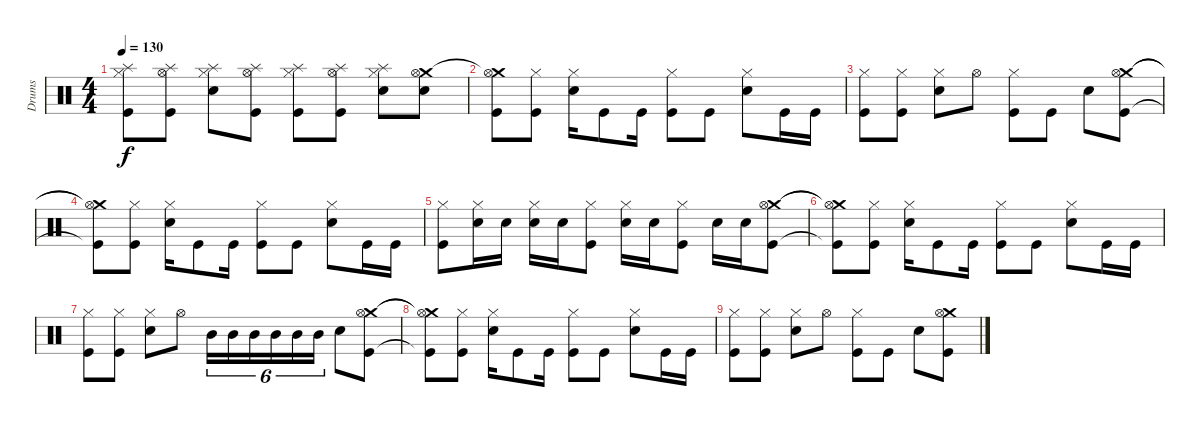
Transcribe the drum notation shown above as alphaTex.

\track ("Drums" "Drums") {instrument percussion}
\staff {score}
\articulation defaults
\ts (4 4)
\tempo 130
\clef neutral
\ks c
("Hi-Hat (closed)" "Splash (hit)" "Kick (hit)").8{dy f} ("Hi-Hat (open)" "Splash (hit)" "Kick (hit)").8 ("Hi-Hat (closed)" "Splash (hit)" "Electric Snare (hit)").8 ("Hi-Hat (open)" "Splash (hit)" "Kick (hit)").8 ("Hi-Hat (closed)" "Splash (hit)" "Kick (hit)").8 ("Hi-Hat (open)" "Splash (hit)" "Kick (hit)").8 ("Hi-Hat (closed)" "Splash (hit)" "Electric Snare (hit)").8 ("Crash medium (hit)" "Hi-Hat (open)" "Electric Snare (hit)").8 |
("Crash medium (hit)"{t} "Hi-Hat (open)" "Kick (hit)").8 ("Hi-Hat (closed)" "Kick (hit)").8 ("Hi-Hat (closed)" "Electric Snare (hit)").16 "Kick (hit)".8 "Kick (hit)".16 ("Hi-Hat (closed)" "Kick (hit)").8 "Kick (hit)".8 ("Hi-Hat (closed)" "Electric Snare (hit)").8 "Kick (hit)".16 "Kick (hit)".16 |
("Hi-Hat (closed)" "Kick (hit)").8 ("Hi-Hat (closed)" "Kick (hit)").8 ("Hi-Hat (closed)" "Electric Snare (hit)").8 "Hi-Hat (open)".8 ("Hi-Hat (closed)" "Kick (hit)").8 "Kick (hit)".8 "Electric Snare (hit)".8 ("Crash medium (hit)" "Hi-Hat (open)" "Kick (hit)").8 |
("Crash medium (hit)"{t} "Hi-Hat (open)"{t} "Kick (hit)"{t}).8 ("Hi-Hat (closed)" "Kick (hit)").8 ("Hi-Hat (closed)" "Electric Snare (hit)").16 "Kick (hit)".8 "Kick (hit)".16 ("Hi-Hat (closed)" "Kick (hit)").8 "Kick (hit)".8 ("Hi-Hat (closed)" "Electric Snare (hit)").8 "Kick (hit)".16 "Kick (hit)".16 |
("Hi-Hat (closed)" "Kick (hit)").8 ("Hi-Hat (closed)" "Electric Snare (hit)").16 "Electric Snare (hit)".16 ("Hi-Hat (closed)" "Electric Snare (hit)").16 "Electric Snare (hit)".16 ("Hi-Hat (closed)" "Kick (hit)").8 ("Hi-Hat (closed)" "Electric Snare (hit)").16 "Electric Snare (hit)".16 ("Hi-Hat (closed)" "Kick (hit)").8 "Electric Snare (hit)".16 "Electric Snare (hit)".16 ("Crash medium (hit)" "Hi-Hat (open)" "Kick (hit)").8 |
("Crash medium (hit)"{t} "Hi-Hat (open)"{t} "Kick (hit)"{t}).8 ("Hi-Hat (closed)" "Kick (hit)").8 ("Hi-Hat (closed)" "Electric Snare (hit)").16 "Kick (hit)".8 "Kick (hit)".16 ("Hi-Hat (closed)" "Kick (hit)").8 "Kick (hit)".8 ("Hi-Hat (closed)" "Electric Snare (hit)").8 "Kick (hit)".16 "Kick (hit)".16 |
("Hi-Hat (closed)" "Kick (hit)").8 ("Hi-Hat (closed)" "Kick (hit)").8 ("Hi-Hat (closed)" "Electric Snare (hit)").8 "Hi-Hat (open)".8 "Mid Tom (hit)".16{tu (6 4)} "Mid Tom (hit)".16{tu (6 4)} "Mid Tom (hit)".16{tu (6 4)} "Mid Tom (hit)".16{tu (6 4)} "Mid Tom (hit)".16{tu (6 4)} "Mid Tom (hit)".16{tu (6 4)} "Electric Snare (hit)".8 ("Crash medium (hit)" "Hi-Hat (open)" "Kick (hit)").8 |
("Crash medium (hit)"{t} "Hi-Hat (open)"{t} "Kick (hit)"{t}).8 ("Hi-Hat (closed)" "Kick (hit)").8 ("Hi-Hat (closed)" "Electric Snare (hit)").16 "Kick (hit)".8 "Kick (hit)".16 ("Hi-Hat (closed)" "Kick (hit)").8 "Kick (hit)".8 ("Hi-Hat (closed)" "Electric Snare (hit)").8 "Kick (hit)".16 "Kick (hit)".16 |
("Hi-Hat (closed)" "Kick (hit)").8 ("Hi-Hat (closed)" "Kick (hit)").8 ("Hi-Hat (closed)" "Electric Snare (hit)").8 "Hi-Hat (open)".8 ("Hi-Hat (closed)" "Kick (hit)").8 "Kick (hit)".8 "Electric Snare (hit)".8 ("Crash medium (hit)" "Hi-Hat (open)" "Kick (hit)").8
